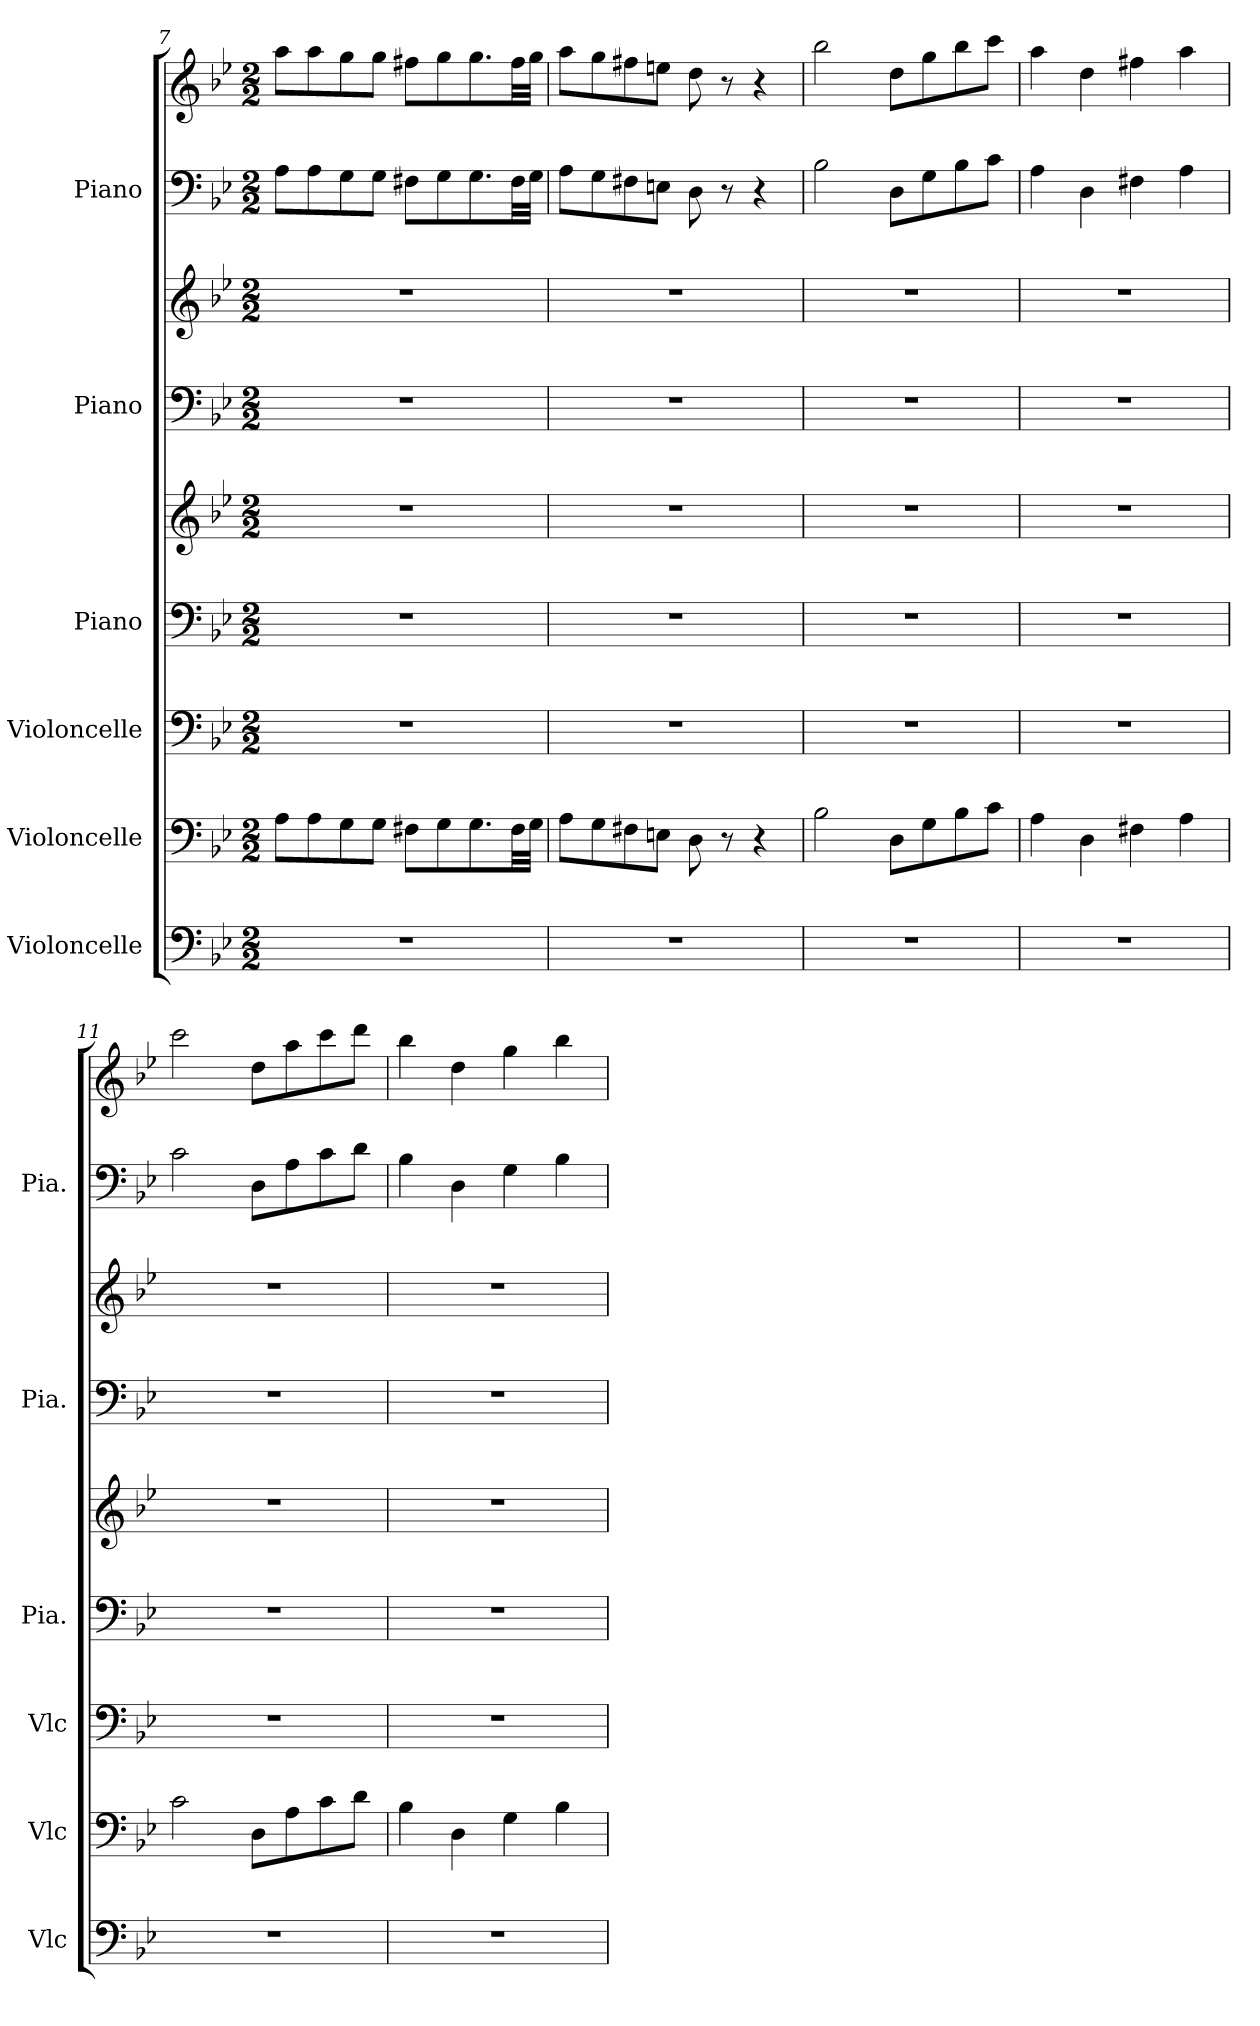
**kern	**kern	**kern	**kern	**kern	**kern	**kern	**kern	**kern
*part6	*part5	*part4	*part3	*part3	*part2	*part2	*part1	*part1
*staff9	*staff8	*staff7	*staff6	*staff5	*staff4	*staff3	*staff2	*staff1
*I"Violoncelle	*I"Violoncelle	*I"Violoncelle	*I"Piano	*	*I"Piano	*	*I"Piano	*
*I'Vlc	*I'Vlc	*I'Vlc	*I'Pia.	*	*I'Pia.	*	*I'Pia.	*
*clefF4	*clefF4	*clefF4	*clefF4	*clefG2	*clefF4	*clefG2	*clefF4	*clefG2
*k[b-e-]	*k[b-e-]	*k[b-e-]	*k[b-e-]	*k[b-e-]	*k[b-e-]	*k[b-e-]	*k[b-e-]	*k[b-e-]
*M2/2	*M2/2	*M2/2	*M2/2	*M2/2	*M2/2	*M2/2	*M2/2	*M2/2
=7	=7	=7	=7	=7	=7	=7	=7	=7
1r	8A\L	1r	1r	1r	1r	1r	8A\L	8aa\L
.	8A\	.	.	.	.	.	8A\	8aa\
.	8G\	.	.	.	.	.	8G\	8gg\
.	8G\J	.	.	.	.	.	8G\J	8gg\J
.	8F#X\L	.	.	.	.	.	8F#X\L	8ff#X\L
.	8G\	.	.	.	.	.	8G\	8gg\
.	8.G\	.	.	.	.	.	8.G\	8.gg\
.	32F#\LL	.	.	.	.	.	32F#\LL	32ff#\LL
.	32G\JJJ	.	.	.	.	.	32G\JJJ	32gg\JJJ
=8	=8	=8	=8	=8	=8	=8	=8	=8
1r	8A\L	1r	1r	1r	1r	1r	8A\L	8aa\L
.	8G\	.	.	.	.	.	8G\	8gg\
.	8F#X\	.	.	.	.	.	8F#X\	8ff#X\
.	8En\J	.	.	.	.	.	8En\J	8een\J
.	8D\	.	.	.	.	.	8D\	8dd\
.	8r	.	.	.	.	.	8r	8r
.	4r	.	.	.	.	.	4r	4r
=9	=9	=9	=9	=9	=9	=9	=9	=9
1r	2B-\	1r	1r	1r	1r	1r	2B-\	2bb-\
.	8D\L	.	.	.	.	.	8D\L	8dd\L
.	8G\	.	.	.	.	.	8G\	8gg\
.	8B-\	.	.	.	.	.	8B-\	8bb-\
.	8c\J	.	.	.	.	.	8c\J	8ccc\J
=10	=10	=10	=10	=10	=10	=10	=10	=10
1r	4A\	1r	1r	1r	1r	1r	4A\	4aa\
.	4D\	.	.	.	.	.	4D\	4dd\
.	4F#X\	.	.	.	.	.	4F#X\	4ff#X\
.	4A\	.	.	.	.	.	4A\	4aa\
!!LO:PB:g=z
=11	=11	=11	=11	=11	=11	=11	=11	=11
1r	2c\	1r	1r	1r	1r	1r	2c\	2ccc\
.	8D\L	.	.	.	.	.	8D\L	8dd\L
.	8A\	.	.	.	.	.	8A\	8aa\
.	8c\	.	.	.	.	.	8c\	8ccc\
.	8d\J	.	.	.	.	.	8d\J	8ddd\J
=12	=12	=12	=12	=12	=12	=12	=12	=12
1r	4B-\	1r	1r	1r	1r	1r	4B-\	4bb-\
.	4D\	.	.	.	.	.	4D\	4dd\
.	4G\	.	.	.	.	.	4G\	4gg\
.	4B-\	.	.	.	.	.	4B-\	4bb-\
=	=	=	=	=	=	=	=	=
*-	*-	*-	*-	*-	*-	*-	*-	*-
